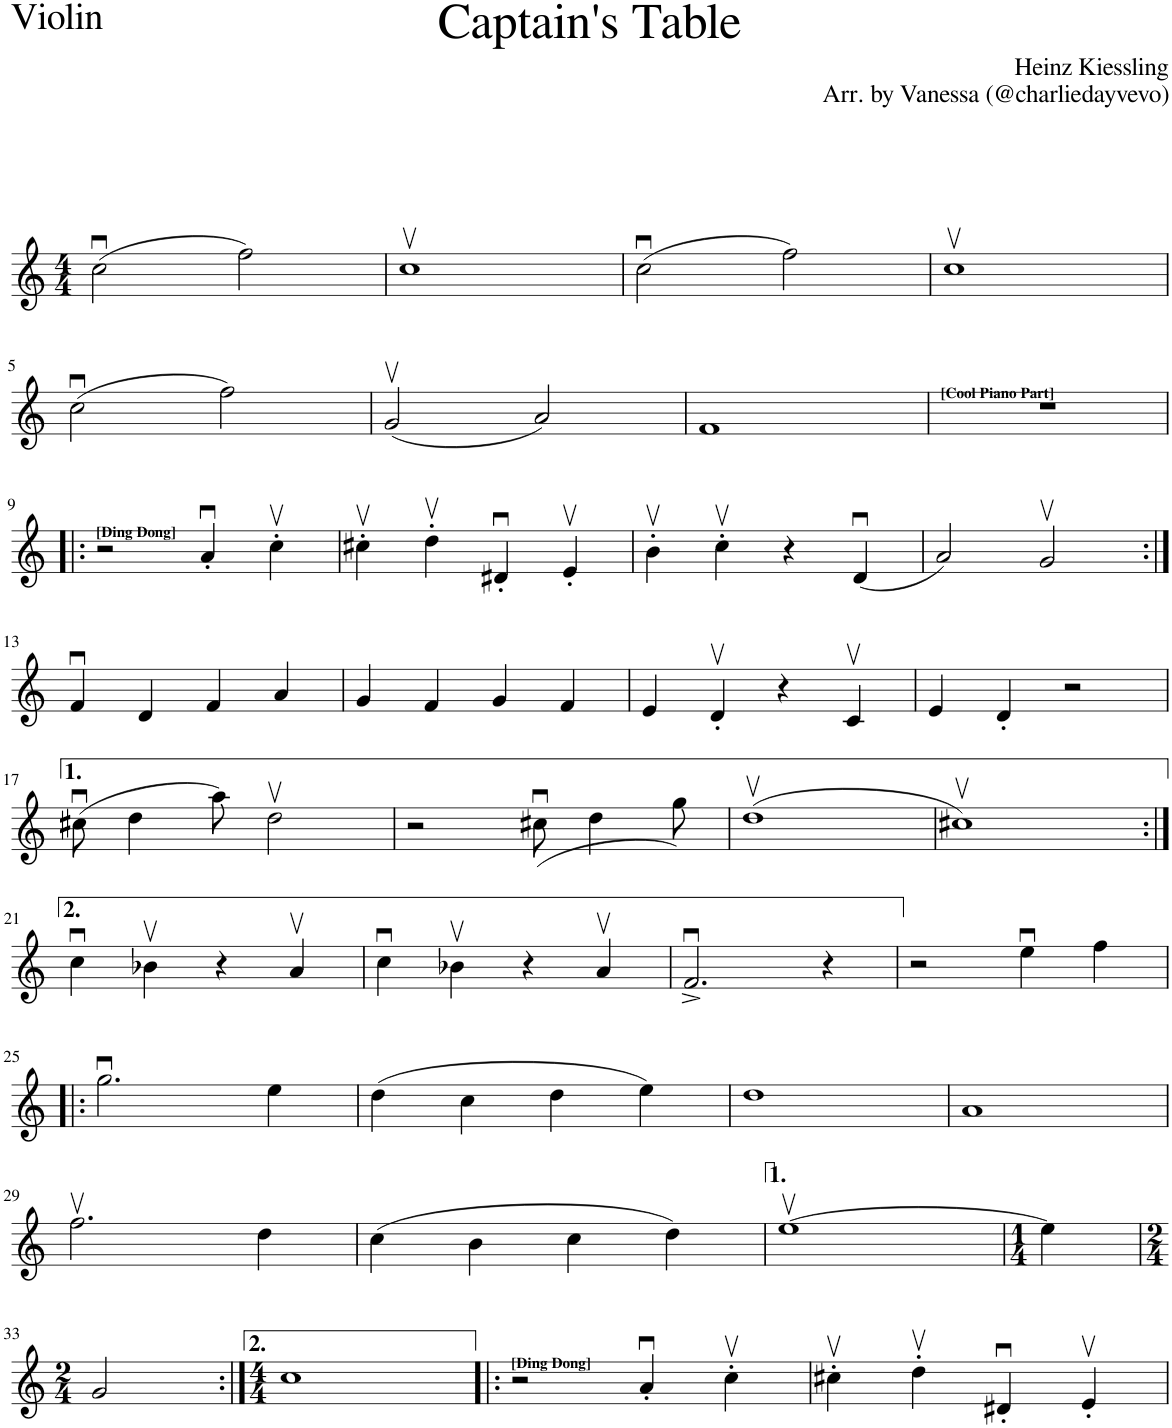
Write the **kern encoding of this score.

**kern
*part1
*staff1
*I"Violin
*I'Vln
*clefG2
*k[]
*M4/4
=1
(2ccu\
2ff\)
=2
1ccv
=3
(2ccu\
2ff\)
=4
1ccv
!!LO:LB:g=z
=5
(2ccu\
2ff\)
=6
(2gv/
2a/)
=7
1f
=8
!LO:TX:a:B:t=[Cool Piano Part]
1r
!!LO:LB:g=z
=9!|:
!LO:TX:a:B:t=[Ding Dong]
2r
4au'/
4ccv'\
=10
4cc#Xv'\
4ddv'\
4d#Xu'/
4ev'/
=11
4bv'\
4ccv'\
4r
(4du/
=12
2a/)
2gv/
!!LO:LB:g=z
=13:|!
4fu/
4d/
4f/
4a/
=14
4g/
4f/
4g/
4f/
=15
4e/
4dv'/
4r
4cv/
=16
4e/
4d'/
2r
!!LO:LB:g=z
=17
(8cc#Xu\
4dd\
8aa\)
2ddv\
=18
2r
(8cc#Xu\
4dd\
8gg\)
=19
(1ddv
=20
1cc#Xv)
!!LO:LB:g=z
=21:|!
4ccu\
4b-Xv\
4r
4av/
=22
4ccu\
4b-Xv\
4r
4av/
=23
2.fu^/
4r
=24
2r
4eeu\
4ff\
!!LO:LB:g=z
=25!|:
2.ggu\
4ee\
=26
(4dd\
4cc\
4dd\
4ee\)
=27
1dd
=28
1a
!!LO:LB:g=z
=29
2.ffv\
4dd\
=30
(4cc\
4b\
4cc\
4dd\)
=31
[1eev
=32
*M1/4
4ee\]
!!LO:LB:g=z
=33
*M2/4
2g/
=34:|!
*M4/4
1cc
=35!|:
!LO:TX:a:B:t=[Ding Dong]
2r
4au'/
4ccv'\
=36
4cc#Xv'\
4ddv'\
4d#Xu'/
4ev'/
=
*-
